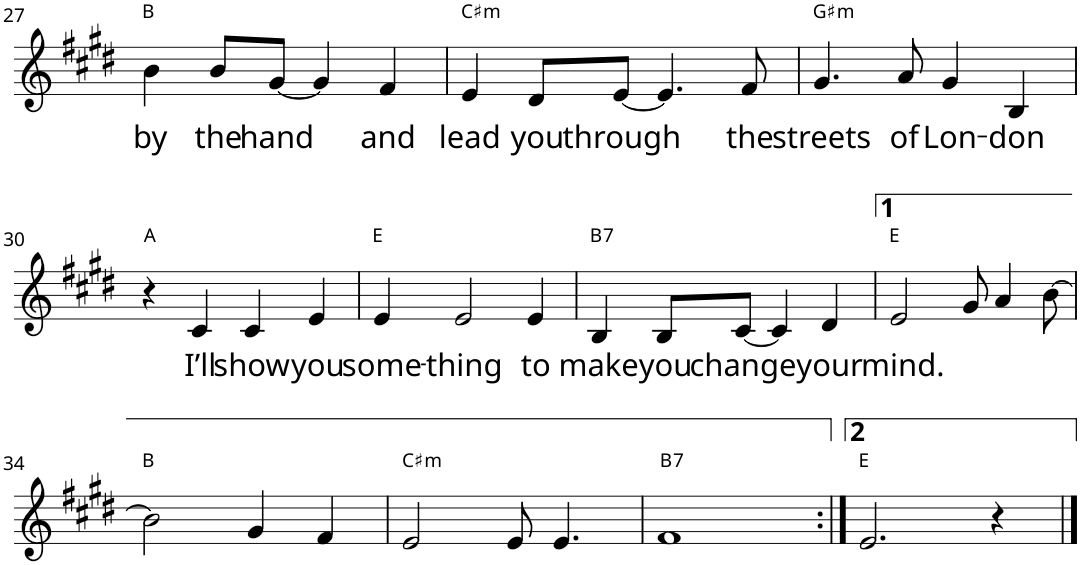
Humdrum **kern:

**kern	**text	**harte
*part1	*part1	*part1
*staff1	*staff1	*
*I"Electric Piano	*	*
*I'E.Pno	*	*
!!LO:PB:g=z
*clefG2	*	*
*k[f#c#g#d#]	*	*
*E:	*	*
*M4/4	*	*
=27	=27	=27
!	!LO:LY:b	!
4b\	by	B:maj
!	!LO:LY:b	!
8b/L	the	.
!	!LO:LY:b	!
[8g#/J	hand	.
4g#/]	.	.
!	!LO:LY:b	!
4f#/	and	.
=28	=28	=28
!	!LO:LY:b	!LO:H:kt=m
4e/	lead	C#:min
!	!LO:LY:b	!
8d#/L	you	.
!	!LO:LY:b	!
[8e/J	through	.
4.e/]	.	.
!	!LO:LY:b	!
8f#/	the	.
=29	=29	=29
!	!LO:LY:b	!LO:H:kt=m
4.g#/	streets	G#:min
!	!LO:LY:b	!
8a/	of	.
!	!LO:LY:b	!
4g#/	Lon-	.
!	!LO:LY:b	!
4B/	-don	.
!!LO:LB:g=z
=30	=30	=30
4r	.	A:maj
!	!LO:LY:b	!
4c#/	I’ll	.
!	!LO:LY:b	!
4c#/	show	.
!	!LO:LY:b	!
4e/	you	.
=31	=31	=31
!	!LO:LY:b	!
4e/	some-	E:maj
!	!LO:LY:b	!
2e/	-thing	.
!	!LO:LY:b	!
4e/	to	.
=32	=32	=32
!	!LO:LY:b	!LO:H:kt=7
4B/	make	B:7
!	!LO:LY:b	!
8B/L	you	.
!	!LO:LY:b	!
[8c#/J	change	.
4c#/]	.	.
!	!LO:LY:b	!
4d#/	your	.
=33	=33	=33
!	!LO:LY:b	!
2e/	mind.	E:maj
8g#/	.	.
4a/	.	.
[8b\	.	.
!!LO:LB:g=z
=34	=34	=34
2b\]	.	B:maj
4g#/	.	.
4f#/	.	.
=35	=35	=35
!	!	!LO:H:kt=m
2e/	.	C#:min
8e/	.	.
4.e/	.	.
=36	=36	=36
!	!	!LO:H:kt=7
1f#	.	B:7
=37:|!	=37:|!	=37:|!
2.e/	.	E:maj
4r	.	.
==	==	==
*-	*-	*-
